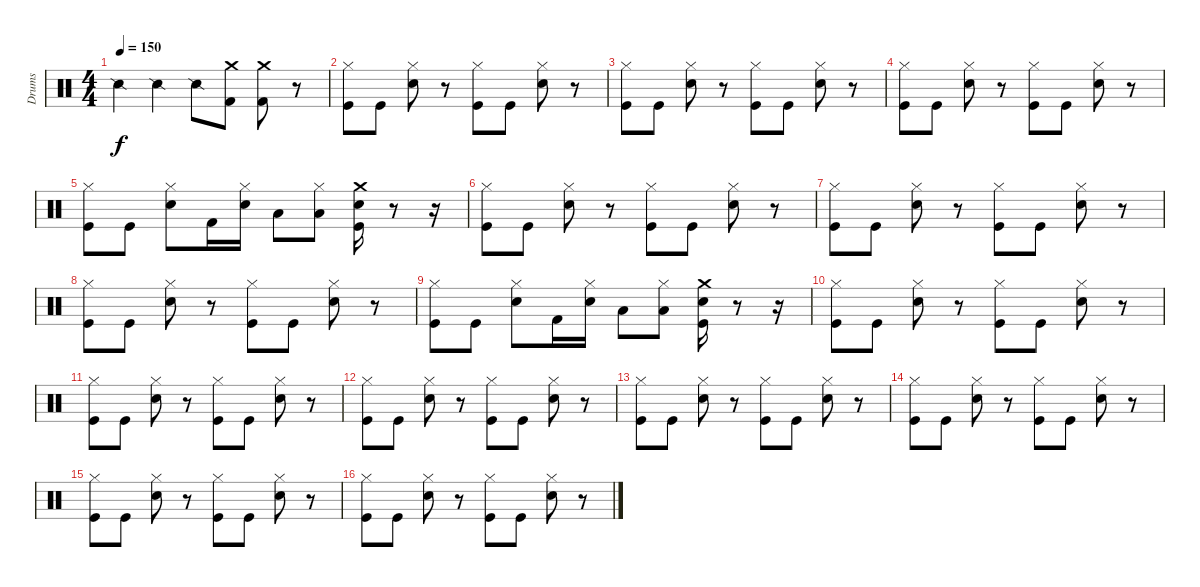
\track ("Drums" "Drums") {instrument percussion}
\staff {score}
\articulation defaults
\ts (4 4)
\tempo 150
\clef neutral
\ks c "Snare (side stick) 2".4{dy f} "Snare (side stick) 2".4 "Snare (side stick) 2".8
("Kick (hit) 2" "Crash medium (hit)").8 ("Kick (hit) 2" "Crash medium (hit)").8 r.8 |
("Kick (hit)" "Hi-Hat (closed)").8 "Kick (hit)".8 ("Snare (hit) 2" "Hi-Hat (closed)").8 r.8 ("Kick (hit)" "Hi-Hat (closed)").8 "Kick (hit)".8 ("Snare (hit) 2" "Hi-Hat (closed)").8 r.8 |
("Kick (hit)" "Hi-Hat (closed)").8 "Kick (hit)".8 ("Snare (hit) 2" "Hi-Hat (closed)").8 r.8 ("Kick (hit)" "Hi-Hat (closed)").8 "Kick (hit)".8 ("Snare (hit) 2" "Hi-Hat (closed)").8 r.8 |
("Kick (hit)" "Hi-Hat (closed)").8 "Kick (hit)".8 ("Snare (hit) 2" "Hi-Hat (closed)").8 r.8 ("Kick (hit)" "Hi-Hat (closed)").8 "Kick (hit)".8 ("Snare (hit) 2" "Hi-Hat (closed)").8 r.8 |
("Kick (hit)" "Hi-Hat (closed)").8 "Kick (hit)".8 ("Snare (hit) 2" "Hi-Hat (closed)").8 "Kick (hit) 2".16 ("Snare (hit) 2" "Hi-Hat (closed)").16 "Low Tom (hit)".8 ("Low Tom (hit)" "Hi-Hat (closed)").8 ("Crash medium (hit)" "Kick (hit)" "Snare (hit) 2").16 r.8 r.16 |
("Kick (hit)" "Hi-Hat (closed)").8 "Kick (hit)".8 ("Snare (hit) 2" "Hi-Hat (closed)").8 r.8 ("Kick (hit)" "Hi-Hat (closed)").8 "Kick (hit)".8 ("Snare (hit) 2" "Hi-Hat (closed)").8 r.8 |
("Kick (hit)" "Hi-Hat (closed)").8 "Kick (hit)".8 ("Snare (hit) 2" "Hi-Hat (closed)").8 r.8 ("Kick (hit)" "Hi-Hat (closed)").8 "Kick (hit)".8 ("Snare (hit) 2" "Hi-Hat (closed)").8 r.8 |
("Kick (hit)" "Hi-Hat (closed)").8 "Kick (hit)".8 ("Snare (hit) 2" "Hi-Hat (closed)").8 r.8 ("Kick (hit)" "Hi-Hat (closed)").8 "Kick (hit)".8 ("Snare (hit) 2" "Hi-Hat (closed)").8 r.8 |
("Kick (hit)" "Hi-Hat (closed)").8 "Kick (hit)".8 ("Snare (hit) 2" "Hi-Hat (closed)").8 "Kick (hit) 2".16 ("Snare (hit) 2" "Hi-Hat (closed)").16 "Low Tom (hit)".8 ("Low Tom (hit)" "Hi-Hat (closed)").8 ("Crash medium (hit)" "Kick (hit)" "Snare (hit) 2").16 r.8 r.16 |
("Kick (hit)" "Hi-Hat (closed)").8 "Kick (hit)".8 ("Snare (hit) 2" "Hi-Hat (closed)").8 r.8 ("Kick (hit)" "Hi-Hat (closed)").8 "Kick (hit)".8 ("Snare (hit) 2" "Hi-Hat (closed)").8 r.8 |
("Kick (hit)" "Hi-Hat (closed)").8 "Kick (hit)".8 ("Snare (hit) 2" "Hi-Hat (closed)").8 r.8 ("Kick (hit)" "Hi-Hat (closed)").8 "Kick (hit)".8 ("Snare (hit) 2" "Hi-Hat (closed)").8 r.8 |
("Kick (hit)" "Hi-Hat (closed)").8 "Kick (hit)".8 ("Snare (hit) 2" "Hi-Hat (closed)").8 r.8 ("Kick (hit)" "Hi-Hat (closed)").8 "Kick (hit)".8 ("Snare (hit) 2" "Hi-Hat (closed)").8 r.8 |
("Kick (hit)" "Hi-Hat (closed)").8 "Kick (hit)".8 ("Snare (hit) 2" "Hi-Hat (closed)").8 r.8 ("Kick (hit)" "Hi-Hat (closed)").8 "Kick (hit)".8 ("Snare (hit) 2" "Hi-Hat (closed)").8 r.8 |
("Kick (hit)" "Hi-Hat (closed)").8 "Kick (hit)".8 ("Snare (hit) 2" "Hi-Hat (closed)").8 r.8 ("Kick (hit)" "Hi-Hat (closed)").8 "Kick (hit)".8 ("Snare (hit) 2" "Hi-Hat (closed)").8 r.8 |
("Kick (hit)" "Hi-Hat (closed)").8 "Kick (hit)".8 ("Snare (hit) 2" "Hi-Hat (closed)").8 r.8 ("Kick (hit)" "Hi-Hat (closed)").8 "Kick (hit)".8 ("Snare (hit) 2" "Hi-Hat (closed)").8 r.8 |
("Kick (hit)" "Hi-Hat (closed)").8 "Kick (hit)".8 ("Snare (hit) 2" "Hi-Hat (closed)").8 r.8 ("Kick (hit)" "Hi-Hat (closed)").8 "Kick (hit)".8 ("Snare (hit) 2" "Hi-Hat (closed)").8 r.8
